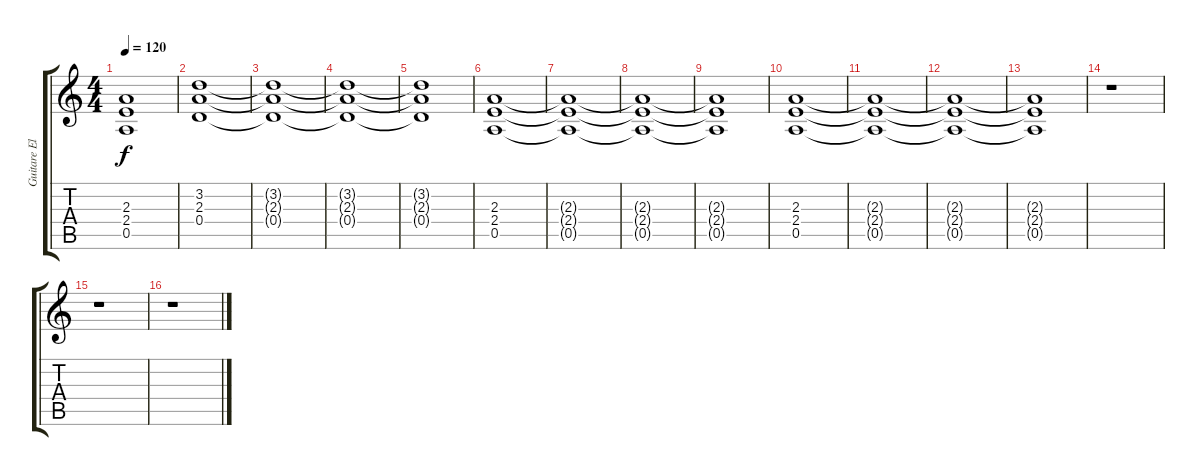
\track ("Guitare Electrique" "Guitare El") {instrument overdrivenguitar}
\staff {score tabs}
\tuning (E4 B3 G3 D3 A2 E2) {hide}
\ts (4 4)
\tempo 120
\clef g2
\ks c
(2.3{t} 2.4{t} 0.5{t}).1{dy f} |
(3.2 2.3 0.4).1 |
(3.2{t} 2.3{t} 0.4{t}).1 |
(3.2{t} 2.3{t} 0.4{t}).1 |
(3.2{t} 2.3{t} 0.4{t}).1 |
(2.3 2.4 0.5).1 |
(2.3{t} 2.4{t} 0.5{t}).1 |
(2.3{t} 2.4{t} 0.5{t}).1 |
(2.3{t} 2.4{t} 0.5{t}).1 |
(2.3 2.4 0.5).1 |
(2.3{t} 2.4{t} 0.5{t}).1 |
(2.3{t} 2.4{t} 0.5{t}).1 |
(2.3{t} 2.4{t} 0.5{t}).1 |
r.1 |
r.1 |
r.1
